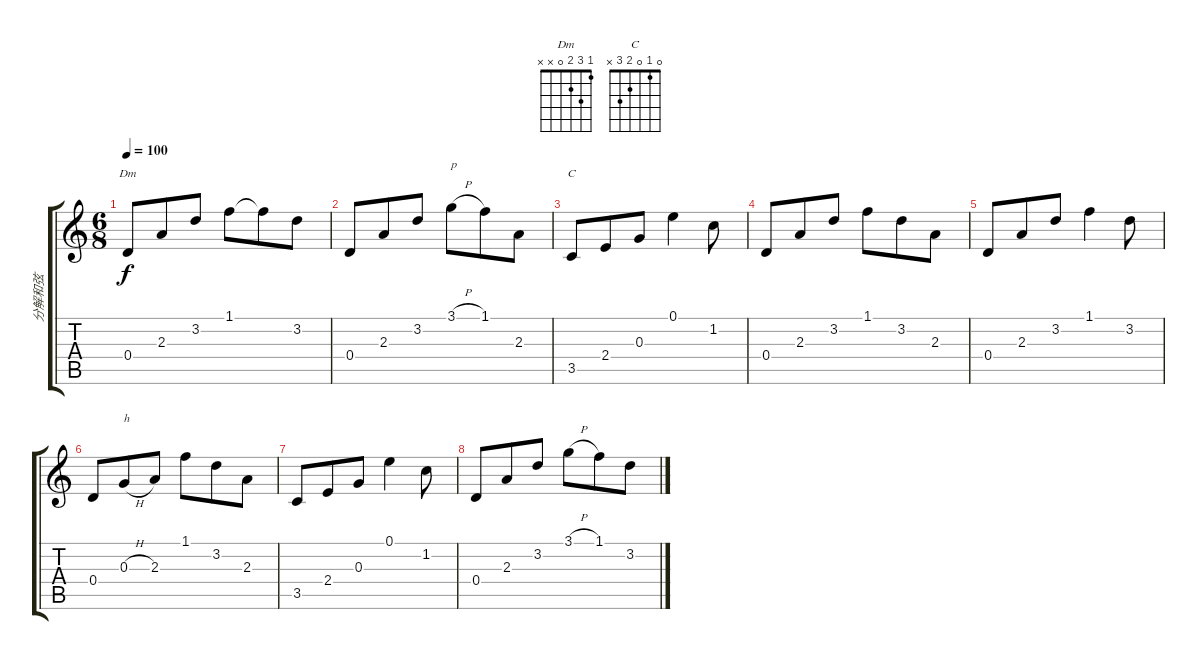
\track ("分解和弦" "分解和弦") {instrument acousticguitarsteel}
\staff {score tabs}
\tuning (E4 B3 G3 D3 A2 E2) {hide}
\chord ("Dm" 1 3 2 0 x x)
\chord ("C" 0 1 0 2 3 x)
\ts (6 8)
\tempo 100
\clef g2
\ks c
0.4.8{ch "Dm" dy f instrument acousticguitarsteel} 2.3.8 3.2.8 1.1.8 1.1{t}.8 3.2.8 |
0.4.8 2.3.8 3.2.8 3.1{h}.8{txt "p"} 1.1.8 2.3.8 |
3.5.8{ch "C"} 2.4.8 0.3.8 0.1.4 1.2.8 |
0.4.8 2.3.8 3.2.8 1.1.8 3.2.8 2.3.8 |
0.4.8 2.3.8 3.2.8 1.1.4 3.2.8 |
0.4.8 0.3{h}.8{txt "h"} 2.3.8 1.1.8 3.2.8 2.3.8 |
3.5.8 2.4.8 0.3.8 0.1.4 1.2.8 |
0.4.8 2.3.8 3.2.8 3.1{h}.8 1.1.8 3.2.8
